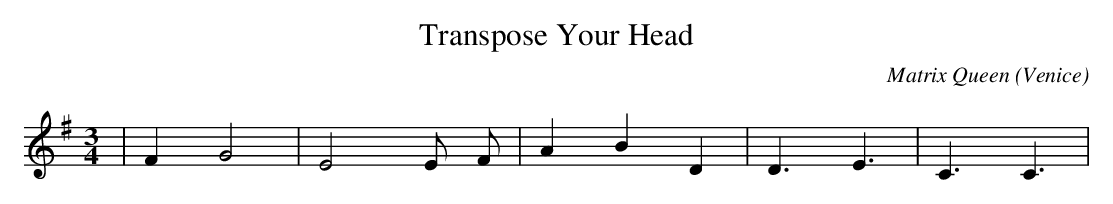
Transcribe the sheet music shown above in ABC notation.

X:1
T:Transpose Your Head
C:Matrix Queen
O:Venice                 % overriding header
M:3/4
K:G
|F2  G4     |E4      E F|A2  B2  D2 |D3    E3   |C3    C3   |
